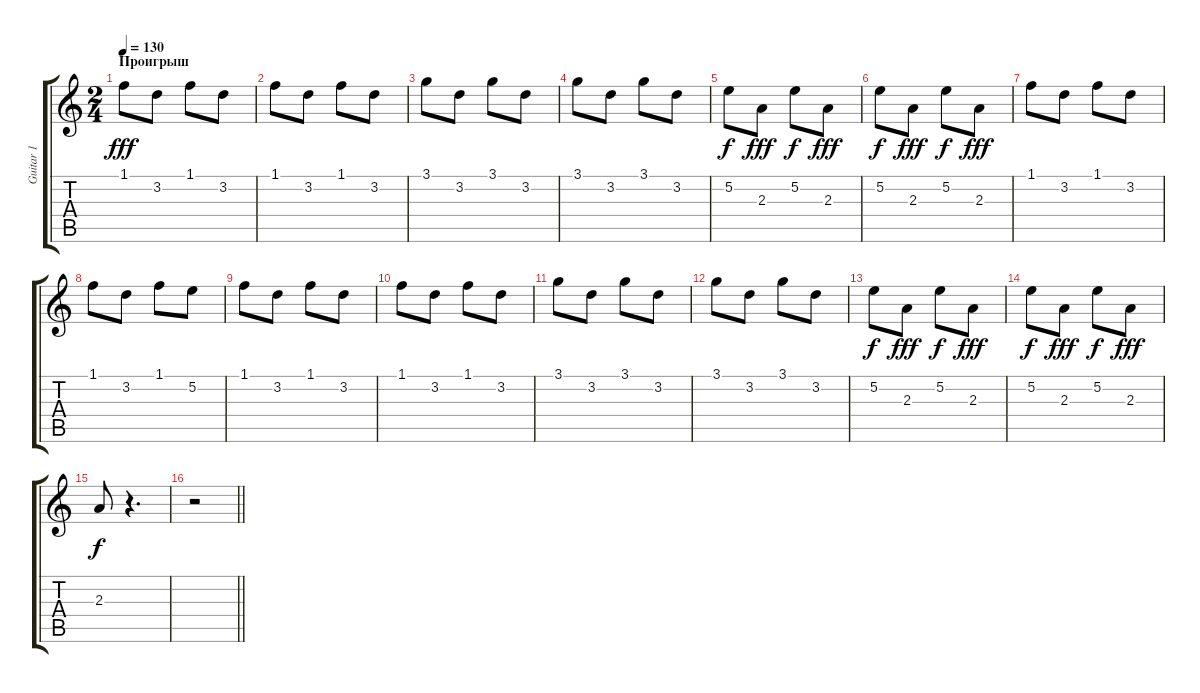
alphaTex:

\track ("Guitar 1" "Guitar 1") {solo instrument acousticguitarsteel}
\staff {score tabs}
\tuning (E4 B3 G3 D3 A2 E2) {hide}
\ts (2 4)
\section ("" "Проигрыш")
\tempo 130
\clef g2
\ks c
1.1.8{dy fff} 3.2.8 1.1.8 3.2.8 |
1.1.8 3.2.8 1.1.8 3.2.8 |
3.1.8 3.2.8 3.1.8 3.2.8 |
3.1.8 3.2.8 3.1.8 3.2.8 |
5.2.8{dy f} 2.3.8{dy fff} 5.2.8{dy f} 2.3.8{dy fff} |
5.2.8{dy f} 2.3.8{dy fff} 5.2.8{dy f} 2.3.8{dy fff} |
1.1.8 3.2.8 1.1.8 3.2.8 |
1.1.8 3.2.8 1.1.8 5.2.8 |
1.1.8 3.2.8 1.1.8 3.2.8 |
1.1.8 3.2.8 1.1.8 3.2.8 |
3.1.8 3.2.8 3.1.8 3.2.8 |
3.1.8 3.2.8 3.1.8 3.2.8 |
5.2.8{dy f} 2.3.8{dy fff} 5.2.8{dy f} 2.3.8{dy fff} |
5.2.8{dy f} 2.3.8{dy fff} 5.2.8{dy f} 2.3.8{dy fff} |
2.3.8{dy f} r.4{d} |
\barLineRight lightlight
r.2
